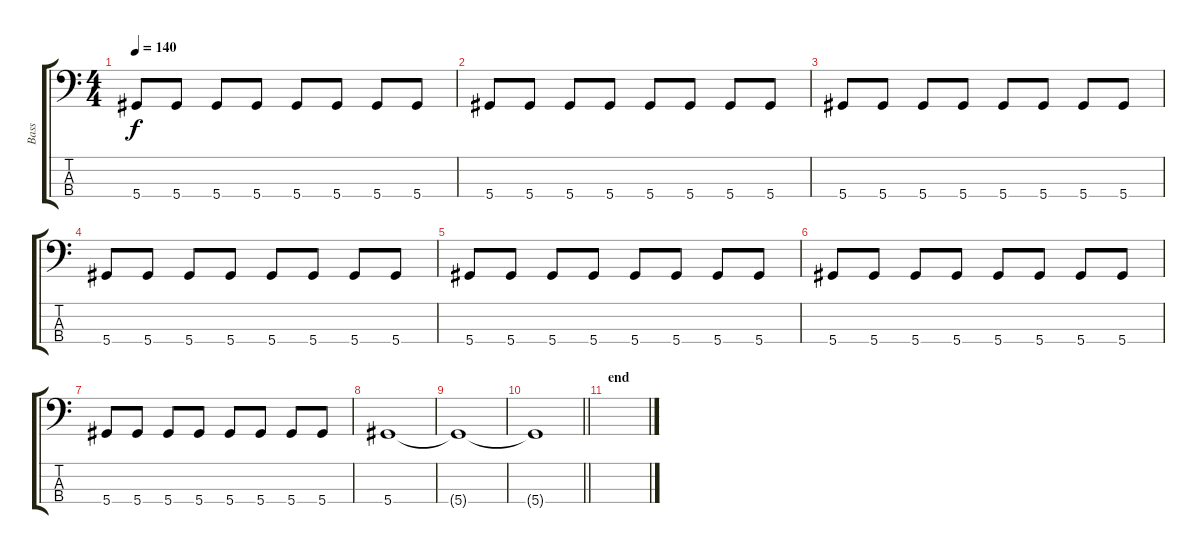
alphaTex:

\track ("Bass" "Bass") {instrument electricbassfinger}
\staff {score tabs}
\tuning (Gb2 Db2 Ab1 Eb1) {hide}
\ts (4 4)
\tempo 140
\clef f4
\ks c
5.4.8{dy f} 5.4.8 5.4.8 5.4.8 5.4.8 5.4.8 5.4.8 5.4.8 |
5.4.8 5.4.8 5.4.8 5.4.8 5.4.8 5.4.8 5.4.8 5.4.8 |
5.4.8 5.4.8 5.4.8 5.4.8 5.4.8 5.4.8 5.4.8 5.4.8 |
5.4.8 5.4.8 5.4.8 5.4.8 5.4.8 5.4.8 5.4.8 5.4.8 |
5.4.8 5.4.8 5.4.8 5.4.8 5.4.8 5.4.8 5.4.8 5.4.8 |
5.4.8 5.4.8 5.4.8 5.4.8 5.4.8 5.4.8 5.4.8 5.4.8 |
5.4.8 5.4.8 5.4.8 5.4.8 5.4.8 5.4.8 5.4.8 5.4.8 |
5.4.1 |
5.4{t}.1 |
\barLineRight lightlight
5.4{t}.1 |
\section ("" "end")
